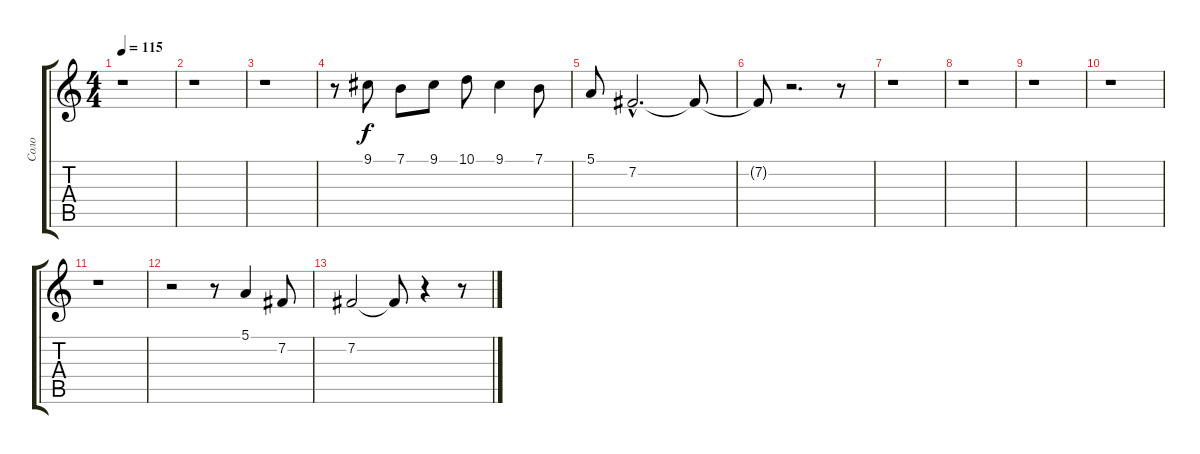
\track ("Соло" "Соло") {instrument bassoon}
\staff {score tabs}
\tuning (E4 B3 G3 D3 A2 E2) {hide}
\ts (4 4)
\tempo 115
\clef g2
\ks c
r.1{dy f} |
r.1 |
r.1 |
r.8 9.1.8 7.1.8 9.1.8 10.1.8 9.1.4 7.1.8 |
5.1.8 7.2{hac}.2{d} 7.2{t}.8 |
7.2{t}.8 r.2{d} r.8 |
r.1 |
r.1 |
r.1 |
r.1 |
r.1 |
r.2 r.8 5.1.4 7.2.8 |
7.2.2 7.2{t}.8 r.4 r.8
